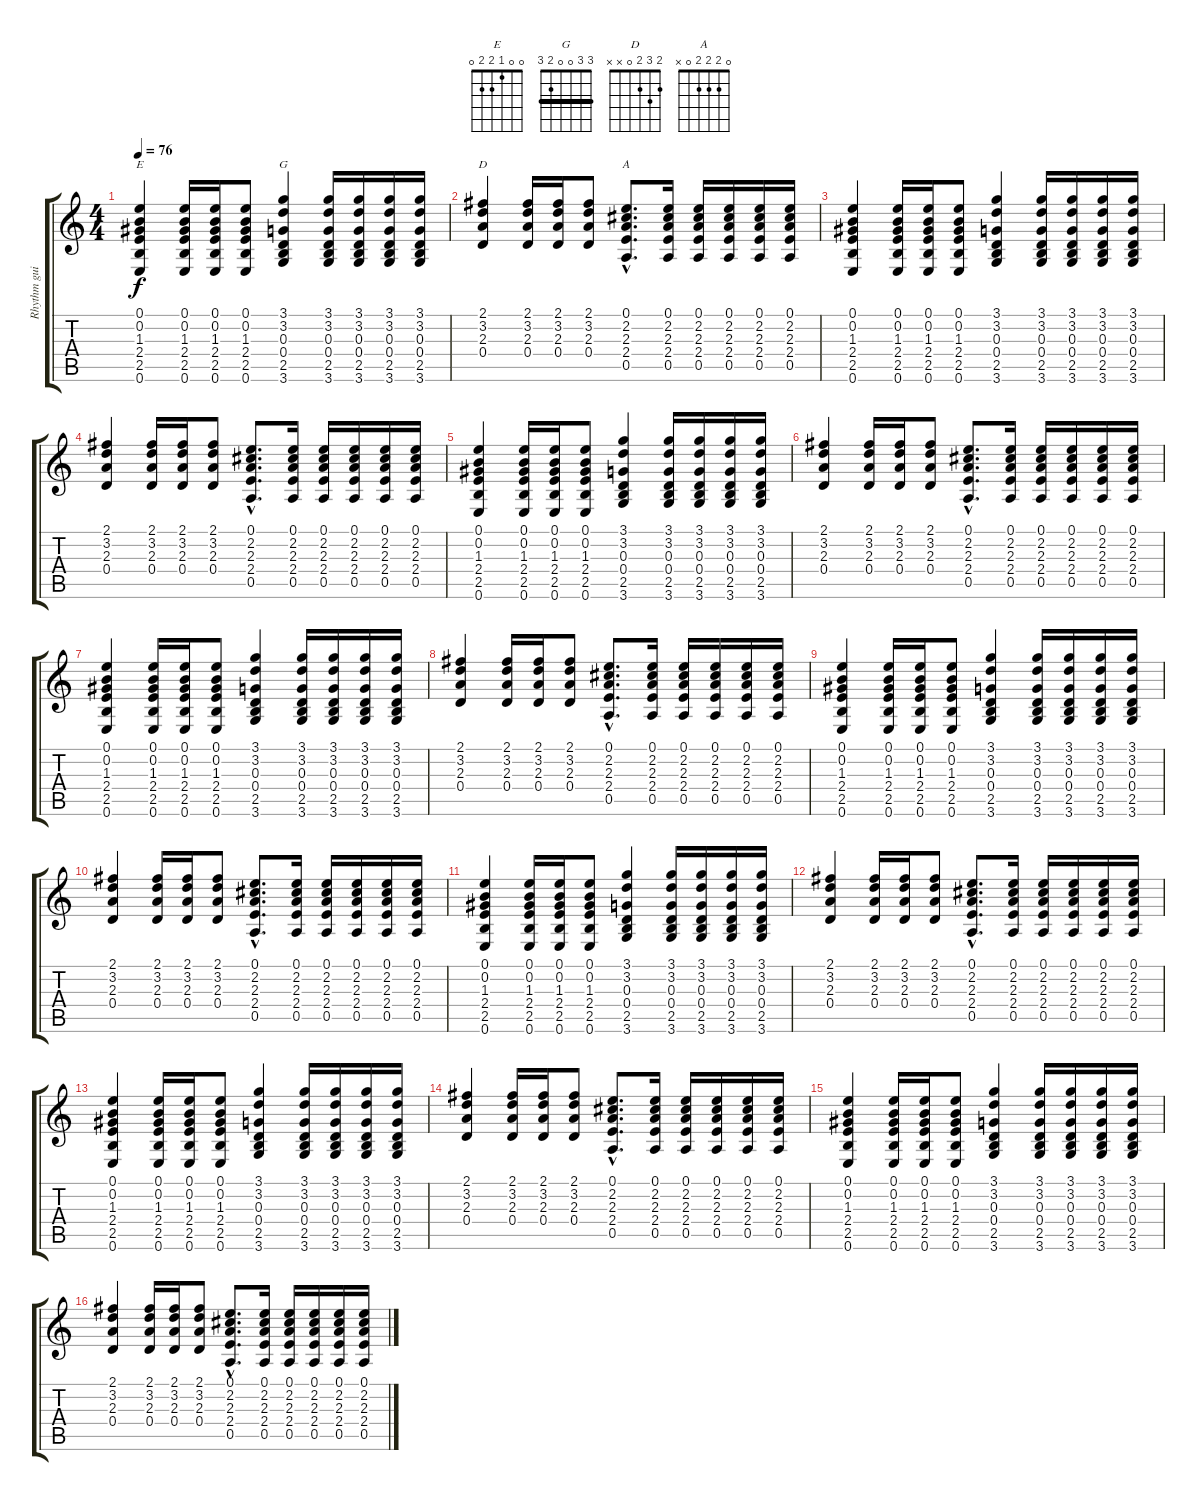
\track ("Rhythm guitar" "Rhythm gui") {instrument acousticguitarsteel}
\staff {score tabs}
\tuning (E4 B3 G3 D3 A2 E2) {hide}
\chord ("E" 0 0 1 2 2 0)
\chord ("G" 3 3 0 0 2 3) {barre 3}
\chord ("D" 2 3 2 0 x x)
\chord ("A" 0 2 2 2 0 x)
\ts (4 4)
\tempo 76
\clef g2
\ks c
(0.1 0.2 1.3 2.4 2.5 0.6).4{ch "E" dy f} (0.1 0.2 1.3 2.4 2.5 0.6).16 (0.1 0.2 1.3 2.4 2.5 0.6).16 (0.1 0.2 1.3 2.4 2.5 0.6).8 (3.1 3.2 0.3 0.4 2.5 3.6).4{ch "G"} (3.1 3.2 0.3 0.4 2.5 3.6).16 (3.1 3.2 0.3 0.4 2.5 3.6).16 (3.1 3.2 0.3 0.4 2.5 3.6).16 (3.1 3.2 0.3 0.4 2.5 3.6).16 |
(2.1 3.2 2.3 0.4).4{ch "D"} (2.1 3.2 2.3 0.4).16 (2.1 3.2 2.3 0.4).16 (2.1 3.2 2.3 0.4).8 (0.1{hac} 2.2{hac} 2.3{hac} 2.4{hac} 0.5{hac}).8{d ch "A"} (0.1 2.2 2.3 2.4 0.5).16 (0.1 2.2 2.3 2.4 0.5).16 (0.1 2.2 2.3 2.4 0.5).16 (0.1 2.2 2.3 2.4 0.5).16 (0.1 2.2 2.3 2.4 0.5).16 |
(0.1 0.2 1.3 2.4 2.5 0.6).4 (0.1 0.2 1.3 2.4 2.5 0.6).16 (0.1 0.2 1.3 2.4 2.5 0.6).16 (0.1 0.2 1.3 2.4 2.5 0.6).8 (3.1 3.2 0.3 0.4 2.5 3.6).4 (3.1 3.2 0.3 0.4 2.5 3.6).16 (3.1 3.2 0.3 0.4 2.5 3.6).16 (3.1 3.2 0.3 0.4 2.5 3.6).16 (3.1 3.2 0.3 0.4 2.5 3.6).16 |
(2.1 3.2 2.3 0.4).4 (2.1 3.2 2.3 0.4).16 (2.1 3.2 2.3 0.4).16 (2.1 3.2 2.3 0.4).8 (0.1{hac} 2.2{hac} 2.3{hac} 2.4{hac} 0.5{hac}).8{d} (0.1 2.2 2.3 2.4 0.5).16 (0.1 2.2 2.3 2.4 0.5).16 (0.1 2.2 2.3 2.4 0.5).16 (0.1 2.2 2.3 2.4 0.5).16 (0.1 2.2 2.3 2.4 0.5).16 |
(0.1 0.2 1.3 2.4 2.5 0.6).4 (0.1 0.2 1.3 2.4 2.5 0.6).16 (0.1 0.2 1.3 2.4 2.5 0.6).16 (0.1 0.2 1.3 2.4 2.5 0.6).8 (3.1 3.2 0.3 0.4 2.5 3.6).4 (3.1 3.2 0.3 0.4 2.5 3.6).16 (3.1 3.2 0.3 0.4 2.5 3.6).16 (3.1 3.2 0.3 0.4 2.5 3.6).16 (3.1 3.2 0.3 0.4 2.5 3.6).16 |
(2.1 3.2 2.3 0.4).4 (2.1 3.2 2.3 0.4).16 (2.1 3.2 2.3 0.4).16 (2.1 3.2 2.3 0.4).8 (0.1{hac} 2.2{hac} 2.3{hac} 2.4{hac} 0.5{hac}).8{d} (0.1 2.2 2.3 2.4 0.5).16 (0.1 2.2 2.3 2.4 0.5).16 (0.1 2.2 2.3 2.4 0.5).16 (0.1 2.2 2.3 2.4 0.5).16 (0.1 2.2 2.3 2.4 0.5).16 |
(0.1 0.2 1.3 2.4 2.5 0.6).4 (0.1 0.2 1.3 2.4 2.5 0.6).16 (0.1 0.2 1.3 2.4 2.5 0.6).16 (0.1 0.2 1.3 2.4 2.5 0.6).8 (3.1 3.2 0.3 0.4 2.5 3.6).4 (3.1 3.2 0.3 0.4 2.5 3.6).16 (3.1 3.2 0.3 0.4 2.5 3.6).16 (3.1 3.2 0.3 0.4 2.5 3.6).16 (3.1 3.2 0.3 0.4 2.5 3.6).16 |
(2.1 3.2 2.3 0.4).4 (2.1 3.2 2.3 0.4).16 (2.1 3.2 2.3 0.4).16 (2.1 3.2 2.3 0.4).8 (0.1{hac} 2.2{hac} 2.3{hac} 2.4{hac} 0.5{hac}).8{d} (0.1 2.2 2.3 2.4 0.5).16 (0.1 2.2 2.3 2.4 0.5).16 (0.1 2.2 2.3 2.4 0.5).16 (0.1 2.2 2.3 2.4 0.5).16 (0.1 2.2 2.3 2.4 0.5).16 |
(0.1 0.2 1.3 2.4 2.5 0.6).4 (0.1 0.2 1.3 2.4 2.5 0.6).16 (0.1 0.2 1.3 2.4 2.5 0.6).16 (0.1 0.2 1.3 2.4 2.5 0.6).8 (3.1 3.2 0.3 0.4 2.5 3.6).4 (3.1 3.2 0.3 0.4 2.5 3.6).16 (3.1 3.2 0.3 0.4 2.5 3.6).16 (3.1 3.2 0.3 0.4 2.5 3.6).16 (3.1 3.2 0.3 0.4 2.5 3.6).16 |
(2.1 3.2 2.3 0.4).4 (2.1 3.2 2.3 0.4).16 (2.1 3.2 2.3 0.4).16 (2.1 3.2 2.3 0.4).8 (0.1{hac} 2.2{hac} 2.3{hac} 2.4{hac} 0.5{hac}).8{d} (0.1 2.2 2.3 2.4 0.5).16 (0.1 2.2 2.3 2.4 0.5).16 (0.1 2.2 2.3 2.4 0.5).16 (0.1 2.2 2.3 2.4 0.5).16 (0.1 2.2 2.3 2.4 0.5).16 |
(0.1 0.2 1.3 2.4 2.5 0.6).4 (0.1 0.2 1.3 2.4 2.5 0.6).16 (0.1 0.2 1.3 2.4 2.5 0.6).16 (0.1 0.2 1.3 2.4 2.5 0.6).8 (3.1 3.2 0.3 0.4 2.5 3.6).4 (3.1 3.2 0.3 0.4 2.5 3.6).16 (3.1 3.2 0.3 0.4 2.5 3.6).16 (3.1 3.2 0.3 0.4 2.5 3.6).16 (3.1 3.2 0.3 0.4 2.5 3.6).16 |
(2.1 3.2 2.3 0.4).4 (2.1 3.2 2.3 0.4).16 (2.1 3.2 2.3 0.4).16 (2.1 3.2 2.3 0.4).8 (0.1{hac} 2.2{hac} 2.3{hac} 2.4{hac} 0.5{hac}).8{d} (0.1 2.2 2.3 2.4 0.5).16 (0.1 2.2 2.3 2.4 0.5).16 (0.1 2.2 2.3 2.4 0.5).16 (0.1 2.2 2.3 2.4 0.5).16 (0.1 2.2 2.3 2.4 0.5).16 |
(0.1 0.2 1.3 2.4 2.5 0.6).4 (0.1 0.2 1.3 2.4 2.5 0.6).16 (0.1 0.2 1.3 2.4 2.5 0.6).16 (0.1 0.2 1.3 2.4 2.5 0.6).8 (3.1 3.2 0.3 0.4 2.5 3.6).4 (3.1 3.2 0.3 0.4 2.5 3.6).16 (3.1 3.2 0.3 0.4 2.5 3.6).16 (3.1 3.2 0.3 0.4 2.5 3.6).16 (3.1 3.2 0.3 0.4 2.5 3.6).16 |
(2.1 3.2 2.3 0.4).4 (2.1 3.2 2.3 0.4).16 (2.1 3.2 2.3 0.4).16 (2.1 3.2 2.3 0.4).8 (0.1{hac} 2.2{hac} 2.3{hac} 2.4{hac} 0.5{hac}).8{d} (0.1 2.2 2.3 2.4 0.5).16 (0.1 2.2 2.3 2.4 0.5).16 (0.1 2.2 2.3 2.4 0.5).16 (0.1 2.2 2.3 2.4 0.5).16 (0.1 2.2 2.3 2.4 0.5).16 |
(0.1 0.2 1.3 2.4 2.5 0.6).4 (0.1 0.2 1.3 2.4 2.5 0.6).16 (0.1 0.2 1.3 2.4 2.5 0.6).16 (0.1 0.2 1.3 2.4 2.5 0.6).8 (3.1 3.2 0.3 0.4 2.5 3.6).4 (3.1 3.2 0.3 0.4 2.5 3.6).16 (3.1 3.2 0.3 0.4 2.5 3.6).16 (3.1 3.2 0.3 0.4 2.5 3.6).16 (3.1 3.2 0.3 0.4 2.5 3.6).16 |
(2.1 3.2 2.3 0.4).4 (2.1 3.2 2.3 0.4).16 (2.1 3.2 2.3 0.4).16 (2.1 3.2 2.3 0.4).8 (0.1{hac} 2.2{hac} 2.3{hac} 2.4{hac} 0.5{hac}).8{d} (0.1 2.2 2.3 2.4 0.5).16 (0.1 2.2 2.3 2.4 0.5).16 (0.1 2.2 2.3 2.4 0.5).16 (0.1 2.2 2.3 2.4 0.5).16 (0.1 2.2 2.3 2.4 0.5).16
